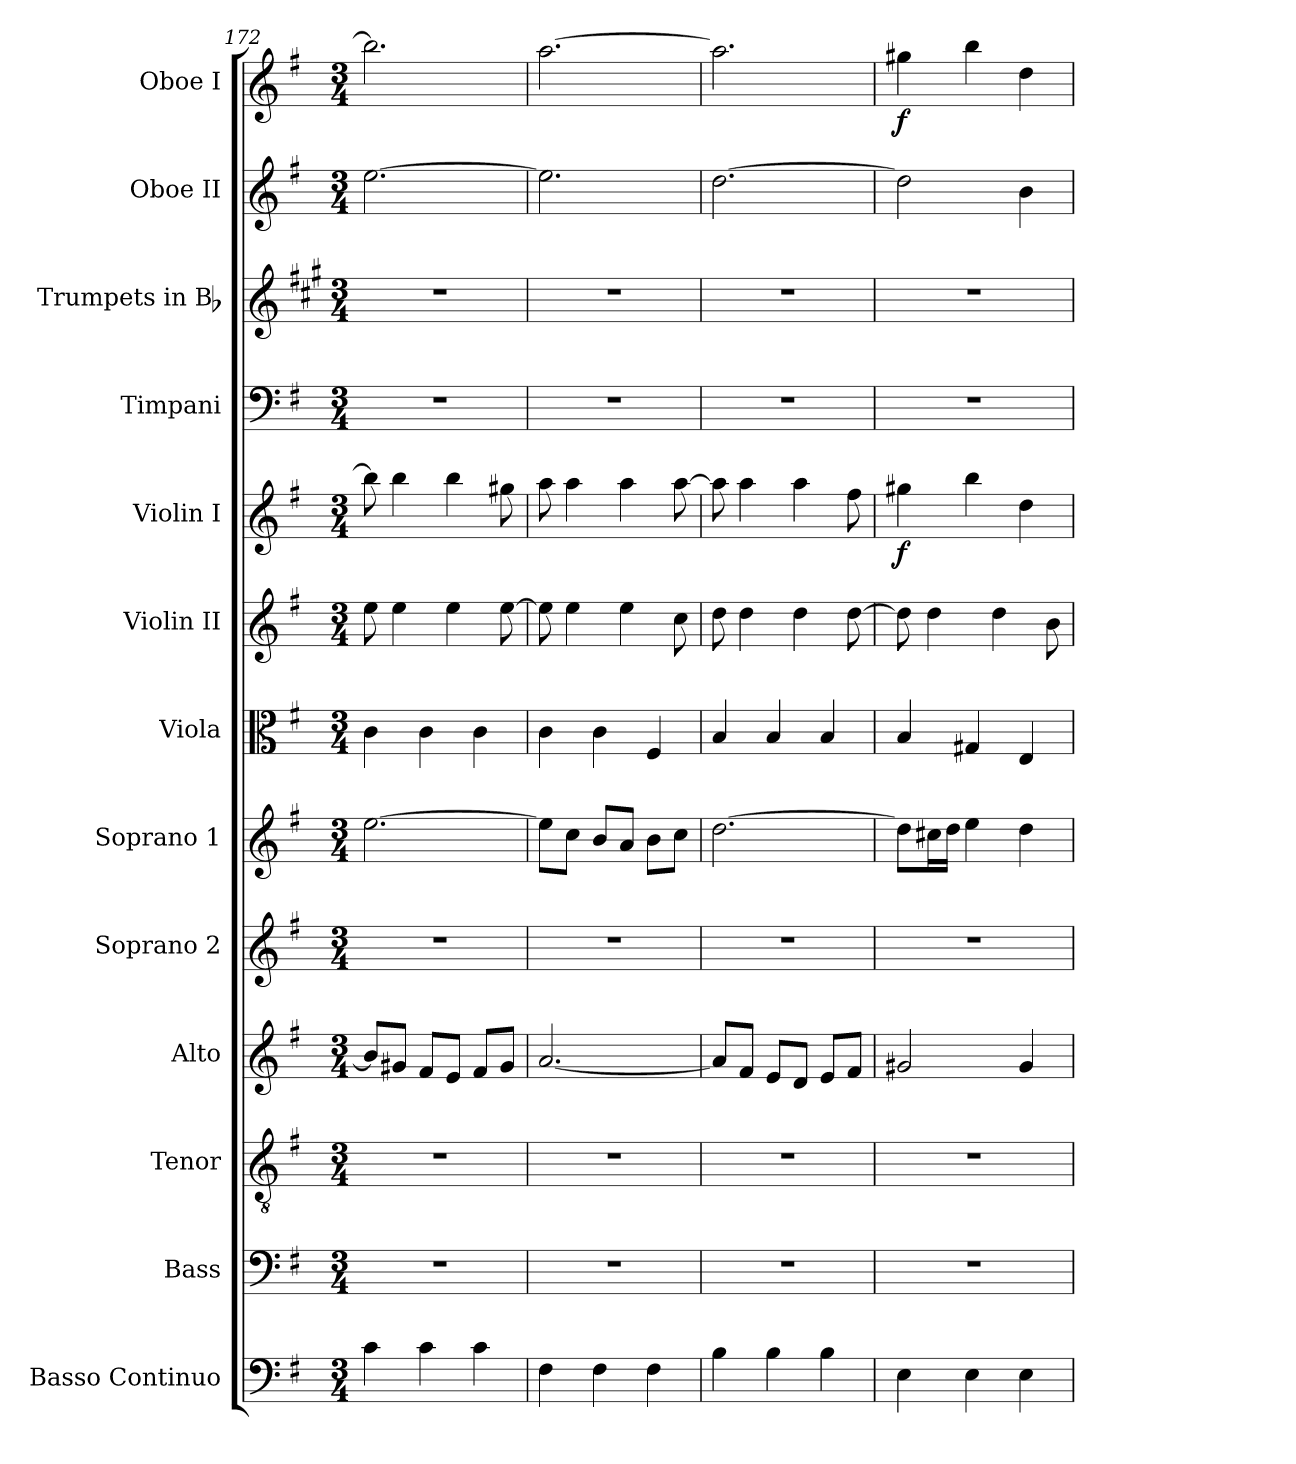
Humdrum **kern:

**kern	**kern	**kern	**kern	**kern	**kern	**kern	**kern	**kern	**dynam	**kern	**kern	**kern	**kern	**dynam
*part13	*part12	*part11	*part10	*part9	*part8	*part7	*part6	*part5	*part5	*part4	*part3	*part2	*part1	*part1
*staff13	*staff12	*staff11	*staff10	*staff9	*staff8	*staff7	*staff6	*staff5	*staff5	*staff4	*staff3	*staff2	*staff1	*staff1
*I"Basso Continuo	*I"Bass	*I"Tenor	*I"Alto	*I"Soprano 2	*I"Soprano 1	*I"Viola	*I"Violin II	*I"Violin I	*	*I"Timpani	*I"Trumpets in Bb	*I"Oboe II	*I"Oboe I	*
*I'BC	*I'B	*I'T	*I'A	*I'S	*I'S	*I'Vla.	*I'Vln. II	*I'Vln. I	*	*I'Timp.	*	*I'Ob. II	*I'Ob. I	*
*clefF4	*clefF4	*clefGv2	*clefG2	*clefG2	*clefG2	*clefC3	*clefG2	*clefG2	*	*clefF4	*clefG2	*clefG2	*clefG2	*
*	*	*	*	*	*	*	*	*	*	*	*ITrd1c2	*	*	*
*k[f#]	*k[f#]	*k[f#]	*k[f#]	*k[f#]	*k[f#]	*k[f#]	*k[f#]	*k[f#]	*	*k[f#]	*k[f#]	*k[f#]	*k[f#]	*
*G:	*G:	*G:	*G:	*G:	*G:	*G:	*G:	*G:	*	*G:	*G:	*G:	*G:	*
*M3/4	*M3/4	*M3/4	*M3/4	*M3/4	*M3/4	*M3/4	*M3/4	*M3/4	*	*M3/4	*M3/4	*M3/4	*M3/4	*
=172	=172	=172	=172	=172	=172	=172	=172	=172	=172	=172	=172	=172	=172	=172
4c\	2.r	2.r	8b/L]	2.r	[2.ee\	4c\	8ee\	8bb\]	.	2.r	2.r	[2.ee\	2.bb\]	.
.	.	.	8g#X/J	.	.	.	4ee\	4bb\	.	.	.	.	.	.
4c\	.	.	8f#/L	.	.	4c\	.	.	.	.	.	.	.	.
.	.	.	8e/J	.	.	.	4ee\	4bb\	.	.	.	.	.	.
4c\	.	.	8f#/L	.	.	4c\	.	.	.	.	.	.	.	.
.	.	.	8g#/J	.	.	.	[8ee\	8gg#X\	.	.	.	.	.	.
=173	=173	=173	=173	=173	=173	=173	=173	=173	=173	=173	=173	=173	=173	=173
4F#\	2.r	2.r	[2.a/	2.r	8ee\L]	4c\	8ee\]	8aa\	.	2.r	2.r	2.ee\]	[2.aa\	.
.	.	.	.	.	8cc\J	.	4ee\	4aa\	.	.	.	.	.	.
4F#\	.	.	.	.	8b/L	4c\	.	.	.	.	.	.	.	.
.	.	.	.	.	8a/J	.	4ee\	4aa\	.	.	.	.	.	.
4F#\	.	.	.	.	8b\L	4F#/	.	.	.	.	.	.	.	.
.	.	.	.	.	8cc\J	.	8cc\	[8aa\	.	.	.	.	.	.
=174	=174	=174	=174	=174	=174	=174	=174	=174	=174	=174	=174	=174	=174	=174
4B\	2.r	2.r	8a/L]	2.r	[2.dd\	4B/	8dd\	8aa\]	.	2.r	2.r	[2.dd\	2.aa\]	.
.	.	.	8f#/J	.	.	.	4dd\	4aa\	.	.	.	.	.	.
4B\	.	.	8e/L	.	.	4B/	.	.	.	.	.	.	.	.
.	.	.	8d/J	.	.	.	4dd\	4aa\	.	.	.	.	.	.
4B\	.	.	8e/L	.	.	4B/	.	.	.	.	.	.	.	.
.	.	.	8f#/J	.	.	.	[8dd\	8ff#\	.	.	.	.	.	.
!!LO:PB:g=z
=175	=175	=175	=175	=175	=175	=175	=175	=175	=175	=175	=175	=175	=175	=175
!	!	!	!	!	!	!	!	!	!LO:DY:b	!	!	!	!	!LO:DY:b
4E\	2.r	2.r	2g#X/	2.r	8dd\L]	4B/	8dd\]	4gg#X\	f	2.r	2.r	2dd\]	4gg#X\	f
.	.	.	.	.	16cc#X\L	.	4dd\	.	.	.	.	.	.	.
.	.	.	.	.	16dd\JJ	.	.	.	.	.	.	.	.	.
4E\	.	.	.	.	4ee\	4G#X/	.	4bb\	.	.	.	.	4bb\	.
.	.	.	.	.	.	.	4dd\	.	.	.	.	.	.	.
4E\	.	.	4g#/	.	4dd\	4E/	.	4dd\	.	.	.	4b\	4dd\	.
.	.	.	.	.	.	.	8b\	.	.	.	.	.	.	.
=	=	=	=	=	=	=	=	=	=	=	=	=	=	=
*-	*-	*-	*-	*-	*-	*-	*-	*-	*-	*-	*-	*-	*-	*-
